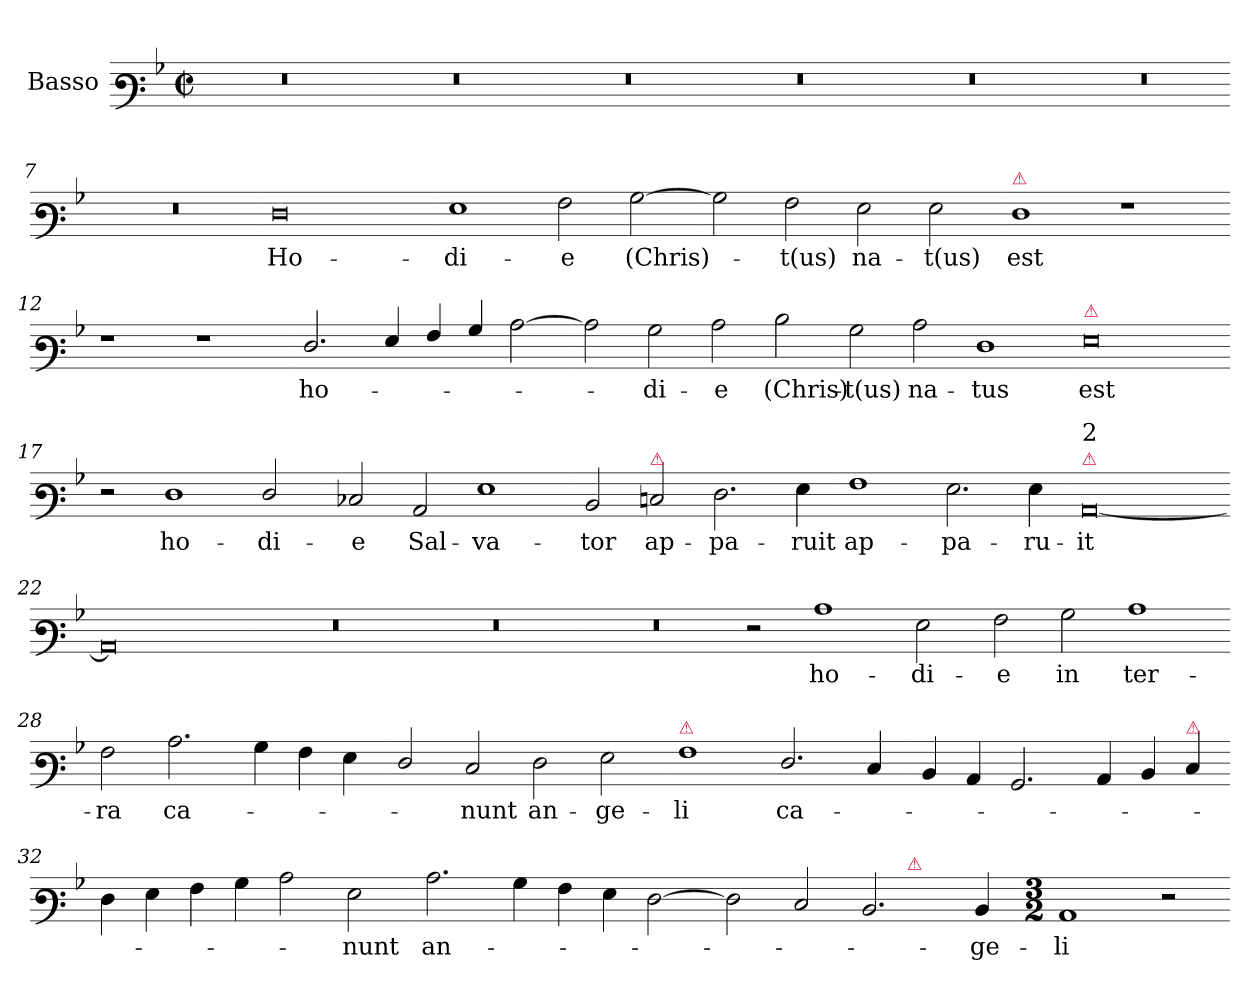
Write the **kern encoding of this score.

**kern	**text
*part1	*part1
*staff1	*staff1
*I"Basso	*
*I'B	*
*clefF3	*
*k[b-]	*
*M2/1	*
*met(c|)	*
=1	=1
0r	.
=2-	=2-
0r	.
=3-	=3-
0r	.
=4-	=4-
0r	.
=5-	=5-
0r	.
=6-	=6-
0r	.
=7-	=7-
0r	.
=8-	=8-
0F\	Ho-
=9-	=9-
1G\	-di-
2A\	-e
[2B-\	(Chris)-
=10-	=10-
2B-\]	.
2A\	-t(us)
2G\	na-
2G\	-t(us)
=11-	=11-
!LO:TX:a:color=crimson:t=⚠	!
1F\	est
1r	.
=12-	=12-
1r	.
1r	.
=13-	=13-
2.F/	ho-
4G/	.
4A/	.
4B-/	.
[2c\	.
=14-	=14-
2c\]	.
2B-\	-di-
2c\	-e
2d\	(Chris)-
=15-	=15-
2B-\	-t(us)
2c\	na-
1F\	-tus
=16-	=16-
!LO:TX:a:color=crimson:t=⚠	!
0G\	est
=17-	=17-
2r	.
1F\	ho-
2F/	-di-
=18-	=18-
2E-X/	-e
2C/	Sal-
1G\	-va-
=19-	=19-
2D/	-tor
!LO:TX:a:color=crimson:t=⚠	!
2En/	ap-
2.F\	-pa-
4G\	-ruit
=20-	=20-
1A\	ap-
2.G\	-pa-
4G\	-ru-
=21-	=21-
!LO:TX:a:color=crimson:t=⚠	!
!LO:TX:a:t=2	!
[0C/	-it
=22-	=22-
0C/]	.
=23-	=23-
0r	.
=24-	=24-
0r	.
=25-	=25-
0r	.
=26-	=26-
2r	.
1c\	ho-
2G\	-di-
=27-	=27-
2A\	-e
2B-\	in
1c\	ter-
=28-	=28-
2A\	-ra
2.c\	ca-
4B-\	.
4A\	.
4G\	.
=29-	=29-
2F/	.
2E/	-nunt
2F\	an-
2G\	-ge-
=30-	=30-
!LO:TX:a:color=crimson:t=⚠	!
1A\	-li
2.F/	ca-
4E/	.
=31-	=31-
4D/	.
4C/	.
2.BB-/	.
4C/	.
4D/	.
!LO:TX:a:color=crimson:t=⚠	!
4E/	.
=32-	=32-
4F\	.
4G\	.
4A\	.
4B-\	.
2c\	.
2G\	-nunt
=33-	=33-
2.c\	an-
4B-\	.
4A\	.
4G\	.
[2F\	.
=34-	=34-
*^	*
2F\]	1ryy	.
2E/	.	.
2.D/	4ryy	.
!	!LO:TX:a:color=crimson:t=⚠	!
.	2.ryy	.
4D/	.	-ge-
*v	*v	*
=35-	=35-
*M3/2	*
1C/	-li
2r	.
=-	=-
*-	*-
